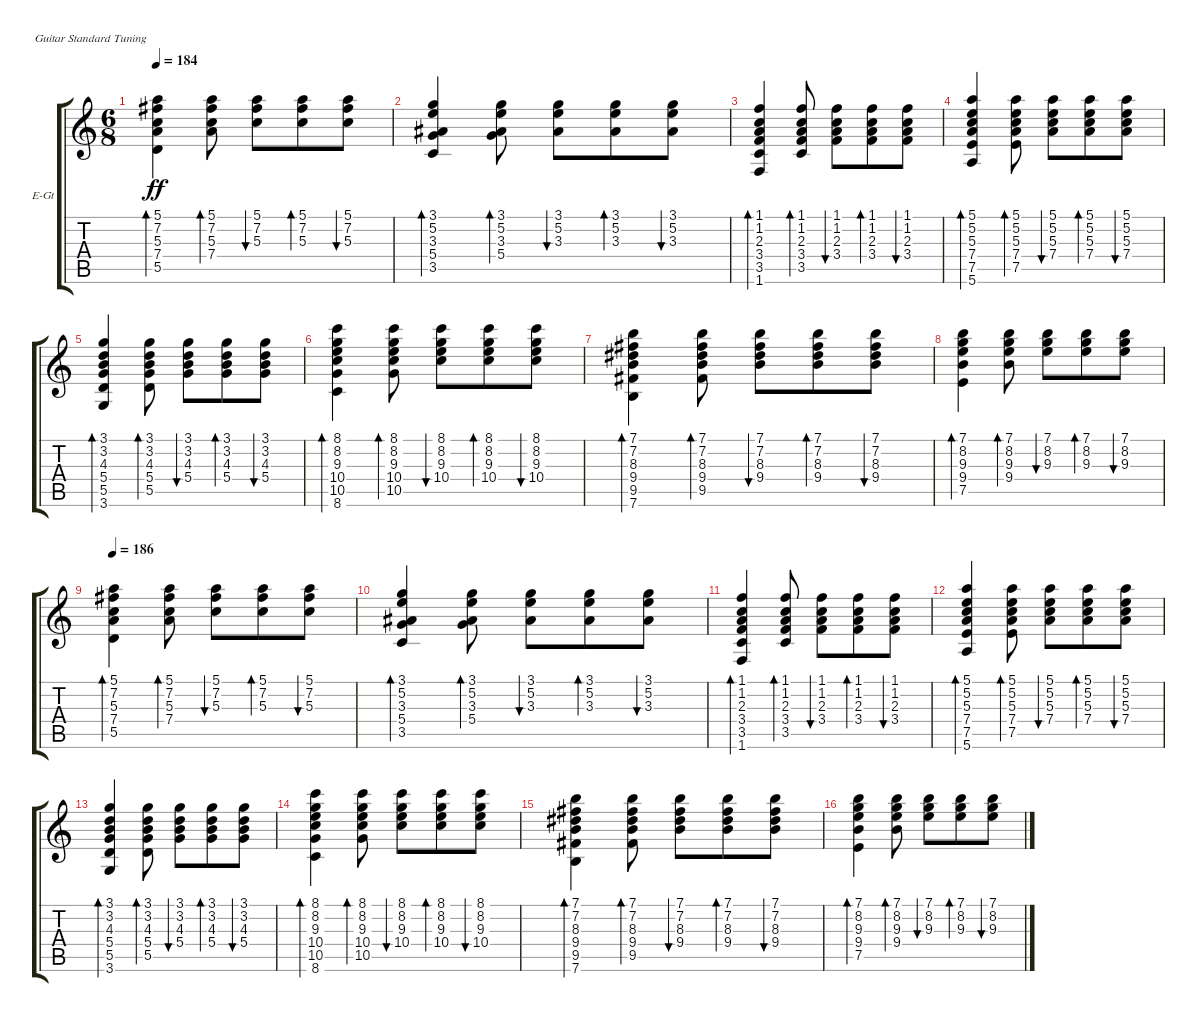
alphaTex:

\bracketExtendMode groupsimilarinstruments
\firstSystemTrackNameOrientation horizontal
\otherSystemsTrackNameOrientation horizontal
\track ("Paco" "E-Gt") {instrument electricguitarclean}
\staff {score tabs}
\tuning (E4 B3 G3 D3 A2 E2)
\ts (6 8)
\tempo 184
\clef g2
\ks c
(5.5 7.4 5.3 7.2 5.1).4{bd 135 dy ff} (7.4 5.3 7.2 5.1).8{bd 62} (5.3 7.2 5.1).8{bu 61} (5.3 7.2 5.1).8{bd 60} (5.3 7.2 5.1).8{bu 59} |
(3.5 5.4 3.3 5.2 3.1).4{bd 124} (5.4 3.3 5.2 3.1).8{bd 60} (3.3 5.2 3.1).8{bu 59} (3.3 5.2 3.1).8{bd 58} (3.3 5.2 3.1).8{bu 58} |
(1.6 3.5 3.4 2.3 1.2 1.1).4{bd 133} (3.5 3.4 2.3 1.2 1.1).8{bd 58} (3.4 2.3 1.2 1.1).8{bu 58} (3.4 2.3 1.2 1.1).8{bd 58} (3.4 2.3 1.2 1.1).8{bu 58} |
(5.6 7.5 7.4 5.3 5.2 5.1).4{bd 121} (7.5 7.4 5.3 5.2 5.1).8{bd 53} (7.4 5.3 5.2 5.1).8{bu 52} (7.4 5.3 5.2 5.1).8{bd 51} (7.4 5.3 5.2 5.1).8{bu 51} |
(3.6 5.5 5.4 4.3 3.2 3.1).4{bd 118} (5.5 5.4 4.3 3.2 3.1).8{bd 51} (5.4 4.3 3.2 3.1).8{bu 51} (5.4 4.3 3.2 3.1).8{bd 51} (5.4 4.3 3.2 3.1).8{bu 51} |
(8.6 10.5 10.4 9.3 8.2 8.1).4{bd 107} (10.5 10.4 9.3 8.2 8.1).8{bd 51} (10.4 9.3 8.2 8.1).8{bu 51} (10.4 9.3 8.2 8.1).8{bd 51} (10.4 9.3 8.2 8.1).8{bu 51} |
(7.6 9.5 9.4 8.3 7.2 7.1).4{bd 124} (9.5 9.4 8.3 7.2 7.1).8{bd 53} (9.4 8.3 7.2 7.1).8{bu 52} (9.4 8.3 7.2 7.1).8{bd 51} (9.4 8.3 7.2 7.1).8{bu 51} |
(7.5 9.4 9.3 8.2 7.1).4{bd 99} (9.4 9.3 8.2 7.1).8{bd 69} (9.3 8.2 7.1).8{bu 68} (9.3 8.2 7.1).8{bd 67} (9.3 8.2 7.1).8{bu 66} |
\tempo 186
(5.5 7.4 5.3 7.2 5.1).4{bd 135} (7.4 5.3 7.2 5.1).8{bd 62} (5.3 7.2 5.1).8{bu 61} (5.3 7.2 5.1).8{bd 60} (5.3 7.2 5.1).8{bu 59} |
(3.5 5.4 3.3 5.2 3.1).4{bd 124} (5.4 3.3 5.2 3.1).8{bd 60} (3.3 5.2 3.1).8{bu 59} (3.3 5.2 3.1).8{bd 58} (3.3 5.2 3.1).8{bu 58} |
(1.6 3.5 3.4 2.3 1.2 1.1).4{bd 133} (3.5 3.4 2.3 1.2 1.1).8{bd 58} (3.4 2.3 1.2 1.1).8{bu 58} (3.4 2.3 1.2 1.1).8{bd 58} (3.4 2.3 1.2 1.1).8{bu 58} |
(5.6 7.5 7.4 5.3 5.2 5.1).4{bd 121} (7.5 7.4 5.3 5.2 5.1).8{bd 53} (7.4 5.3 5.2 5.1).8{bu 52} (7.4 5.3 5.2 5.1).8{bd 51} (7.4 5.3 5.2 5.1).8{bu 51} |
(3.6 5.5 5.4 4.3 3.2 3.1).4{bd 118} (5.5 5.4 4.3 3.2 3.1).8{bd 51} (5.4 4.3 3.2 3.1).8{bu 51} (5.4 4.3 3.2 3.1).8{bd 51} (5.4 4.3 3.2 3.1).8{bu 51} |
(8.6 10.5 10.4 9.3 8.2 8.1).4{bd 107} (10.5 10.4 9.3 8.2 8.1).8{bd 51} (10.4 9.3 8.2 8.1).8{bu 51} (10.4 9.3 8.2 8.1).8{bd 51} (10.4 9.3 8.2 8.1).8{bu 51} |
(7.6 9.5 9.4 8.3 7.2 7.1).4{bd 124} (9.5 9.4 8.3 7.2 7.1).8{bd 53} (9.4 8.3 7.2 7.1).8{bu 52} (9.4 8.3 7.2 7.1).8{bd 51} (9.4 8.3 7.2 7.1).8{bu 51} |
(7.5 9.4 9.3 8.2 7.1).4{bd 99} (9.4 9.3 8.2 7.1).8{bd 69} (9.3 8.2 7.1).8{bu 68} (9.3 8.2 7.1).8{bd 67} (9.3 8.2 7.1).8{bu 66}
